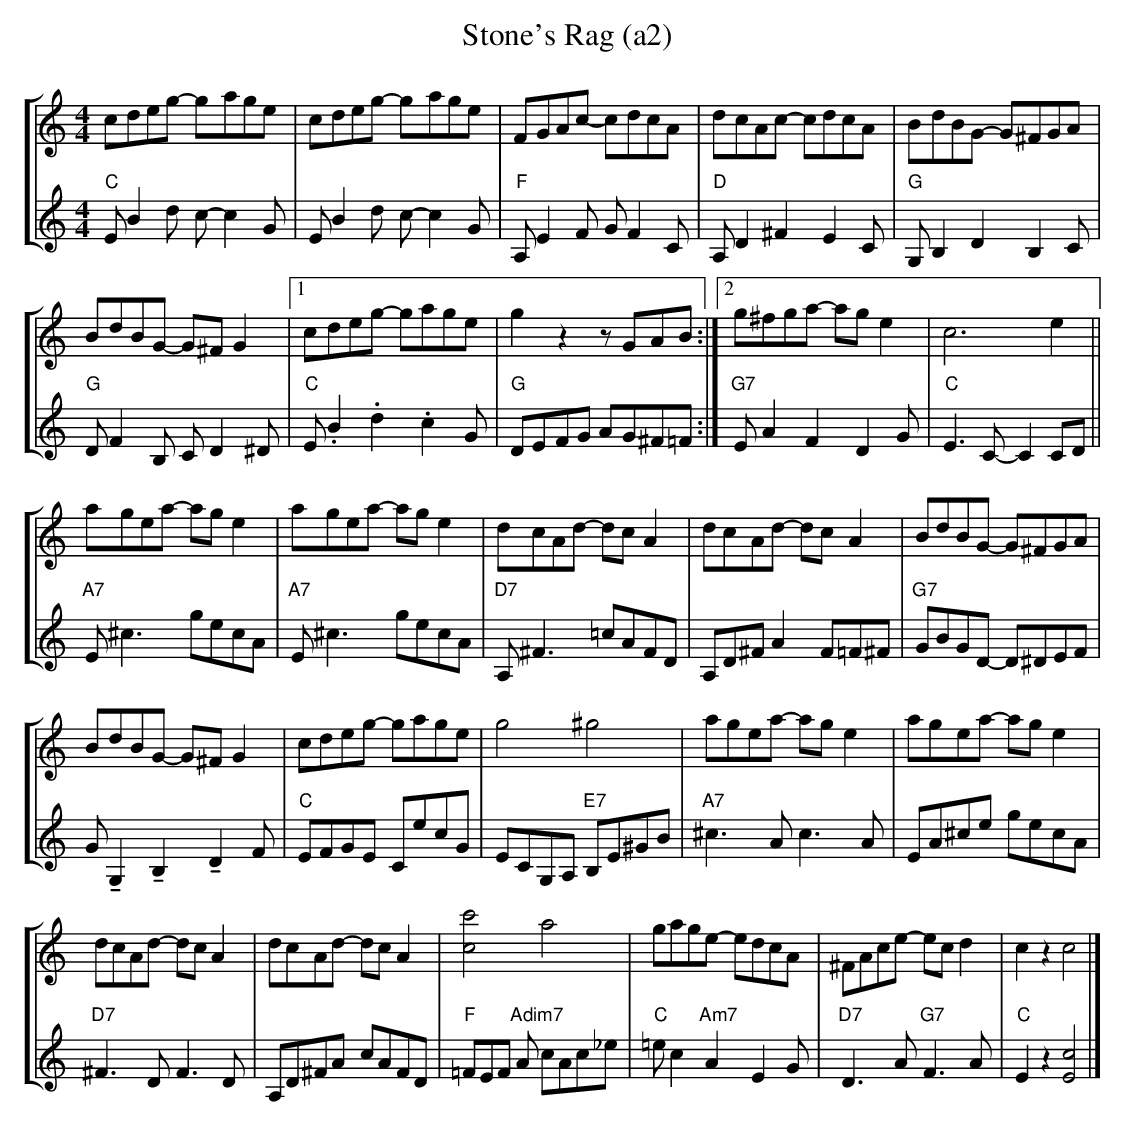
X:1
T:Stone's Rag (a2)
%%score [ 1 | 2 ]
L:1/4
M:4/4
K:C
V:2 treble
V:1
c/d/e/g/- g/a/g/e/ | c/d/e/g/- g/a/g/e/ | F/G/A/c/- c/d/c/A/ | d/c/A/c/- c/d/c/A/ |  B/d/B/G/- G/^F/G/A/ |
B/d/B/G/- G/^F/ G |1 c/d/e/g/- g/a/g/e/ | g z z/ G/A/B/ :|2  g/^f/g/a/- a/g/ e | c3 e ||
a/g/e/a/- a/g/ e | a/g/e/a/- a/g/ e |  d/c/A/d/- d/c/ A | d/c/A/d/- d/c/ A | B/d/B/G/- G/^F/G/A/ |
B/d/B/G/- G/^F/ G |  c/d/e/g/- g/a/g/e/ | g2 ^g2 | a/g/e/a/- a/g/ e | a/g/e/a/- a/g/ e |
d/c/A/d/- d/c/ A | d/c/A/d/- d/c/ A | [cc']2 a2 | g/a/g/e/- e/d/c/A/ |  ^F/A/c/e/- e/c/ d | c z c2 |]
V:2
"C" E/ B d/ c/- c G/ | E/ B d/ c/- c G/ | "F" A,/ E F/ G/ F C/ | "D" A,/ D ^F E C/ |  "G" G,/ B, D B, C/ |
"G" D/ F B,/ C/ D ^D/ |1 "C" E/ .B .d .c G/ | "G" D/E/F/G/ A/G/^F/=F/ :|2  "G7" E/ A F D G/ | "C" E3/2 C/- C C/D/ ||
"A7" E/ ^c3/2 g/e/c/A/ | "A7" E/ ^c3/2 g/e/c/A/ |  "D7" A,/ ^F3/2 =c/A/F/D/ | A,/D/^F/ A F/=F/^F/ | "G7" G/B/G/D/- D/^D/E/F/ |
G/ !tenuto!G, !tenuto!B, !tenuto!D F/ |  "C" E/F/G/E/ C/e/c/G/ | E/C/G,/A,/ "E7" B,/E/^G/B/ | "A7" ^c3/2 A/ c3/2 A/ | E/A/^c/e/ g/e/c/A/ |
"D7" ^F3/2 D/ F3/2 D/ | A,/D/^F/A/ c/A/F/D/ | "F" =F/E/F/ "Adim7"A/ c/A/c/_e/ | "C" =e/ c "Am7" A E G/ |  "D7" D3/2 A/ "G7" F3/2 A/ | "C" E z [Ec]2 |]
